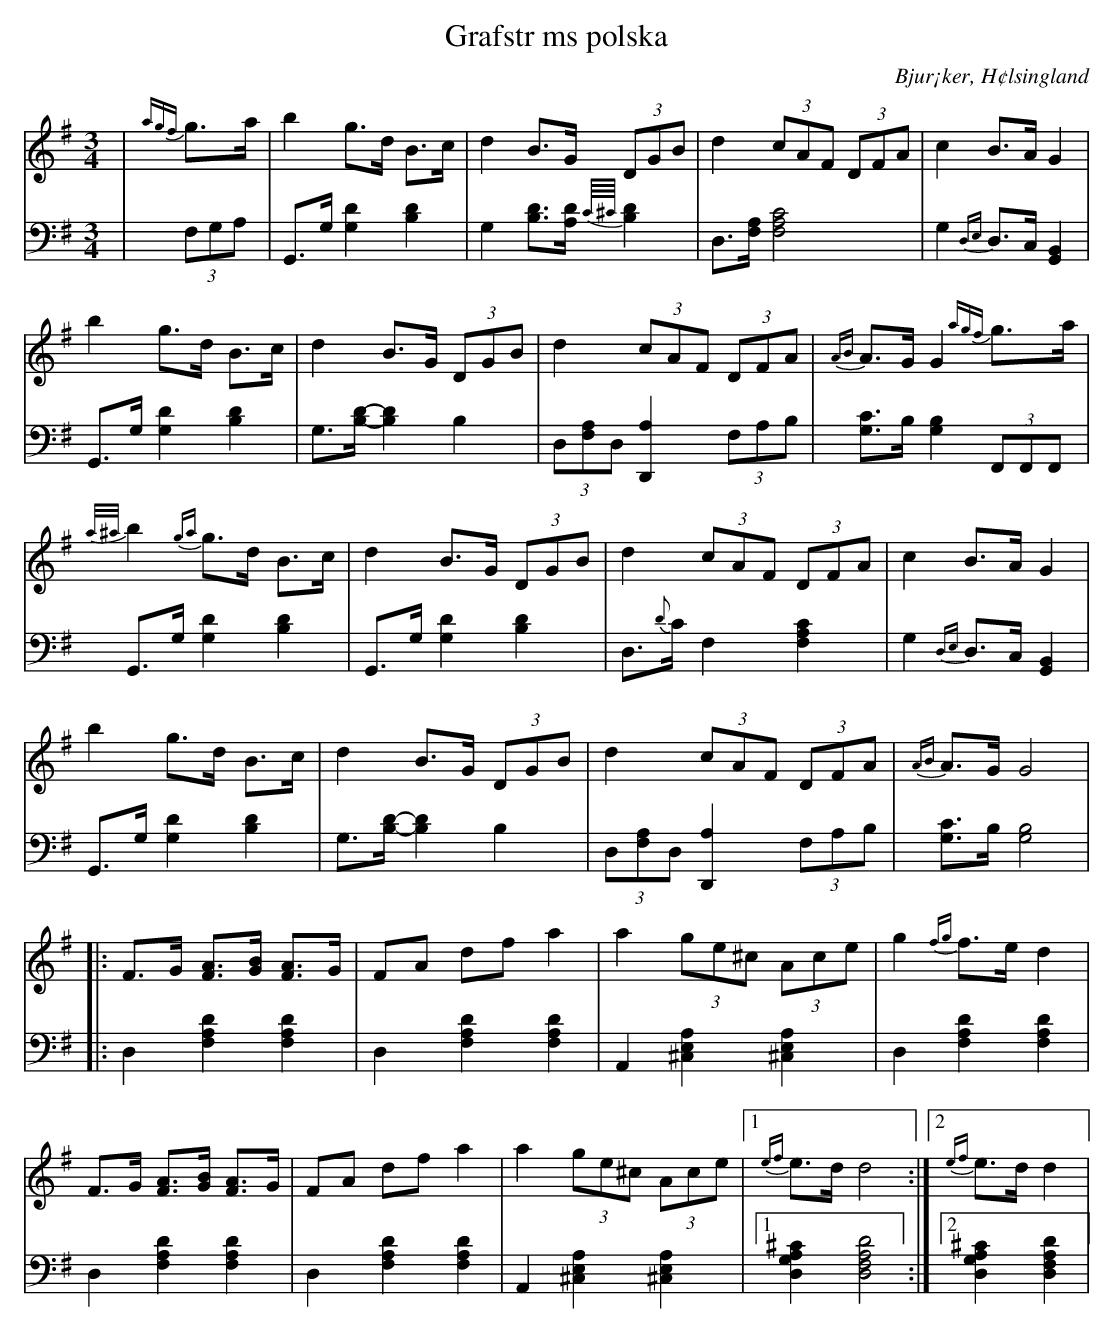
X:1
T: Grafstr ms polska
O: Bjur¡ker, H¢lsingland
M: 3/4
L: 1/8
K: G
V:1
V:2
V: 1
|{agf}g>a|b2 g>d B>c|d2 B>G (3DGB|d2 (3cAF (3DFA|c2 B>A G2|
b2 g>d B>c|d2 B>G (3DGB|d2 (3cAF (3DFA|{AB}A>G G2 {agf}g>a|
{a/^a/}b2 {ga}g>d B>c|d2 B>G (3DGB|d2 (3cAF (3DFA|c2 B>A G2|
b2 g>d B>c|d2 B>G (3DGB|d2 (3cAF (3DFA|{AB}A>G G4|
|:F>G [FA]>[GB] [FA]>G |FA df a2 |a2 (3ge^c (3Ace |g2 {fg}f>e d2 |
F>G [FA]>[GB] [FA]>G |FA df a2 |a2 (3ge^c (3Ace |1 {ef}e>d d4:|2 {ef}e>d d2|
V:2 clef=bass
|(3F,G,A, | G,,>G, [G,2D2] [B,2D2]|G,2 [B,D]>[A,D] {C//^C//}[B,D]2|D,>[F,A,] [F,4A,4C4]| G,2 {D,E,}D,>C, [G,,2B,,2]|
 G,,>G, [G,2D2] [B,2D2]|G,>[B,D]-[B,2D2] B,2|(3D,[F,A,]D, [D,,2A,2] (3F,A,B,| [G,C]>B, [G,2B,2](3F,,F,,F,,|
G,,>G, [G,2D2] [B,2D2]|G,,>G, [G,2D2] [B,2D2]|D,>{D}C F,2 [F,2A,2C2]| G,2 {D,E,}D,>C, [G,,2B,,2]|
 G,,>G, [G,2D2] [B,2D2]|G,>[B,D]-[B,2D2] B,2|(3D,[F,A,]D, [D,,2A,2] (3F,A,B,| [G,C]>B, [G,4B,4]|
|:D,2 [F,2A,2D2] [F,2A,2D2]|D,2 [F,2A,2D2] [F,2A,2D2]| A,,2 [^C,2E,2A,2] [^C,2E,2A,2]|D,2 [F,2A,2D2] [F,2A,2D2] |
D,2 [F,2A,2D2] [F,2A,2D2] | D,2 [F,2A,2D2] [F,2A,2D2] | A,,2 [^C,2E,2A,2] [^C,2E,2A,2]|1 [D,2G,2A,2^C2] [D,4F,4A,4D4]:|2 [D,2G,2A,2^C2] [D,2F,2A,2D2]|
